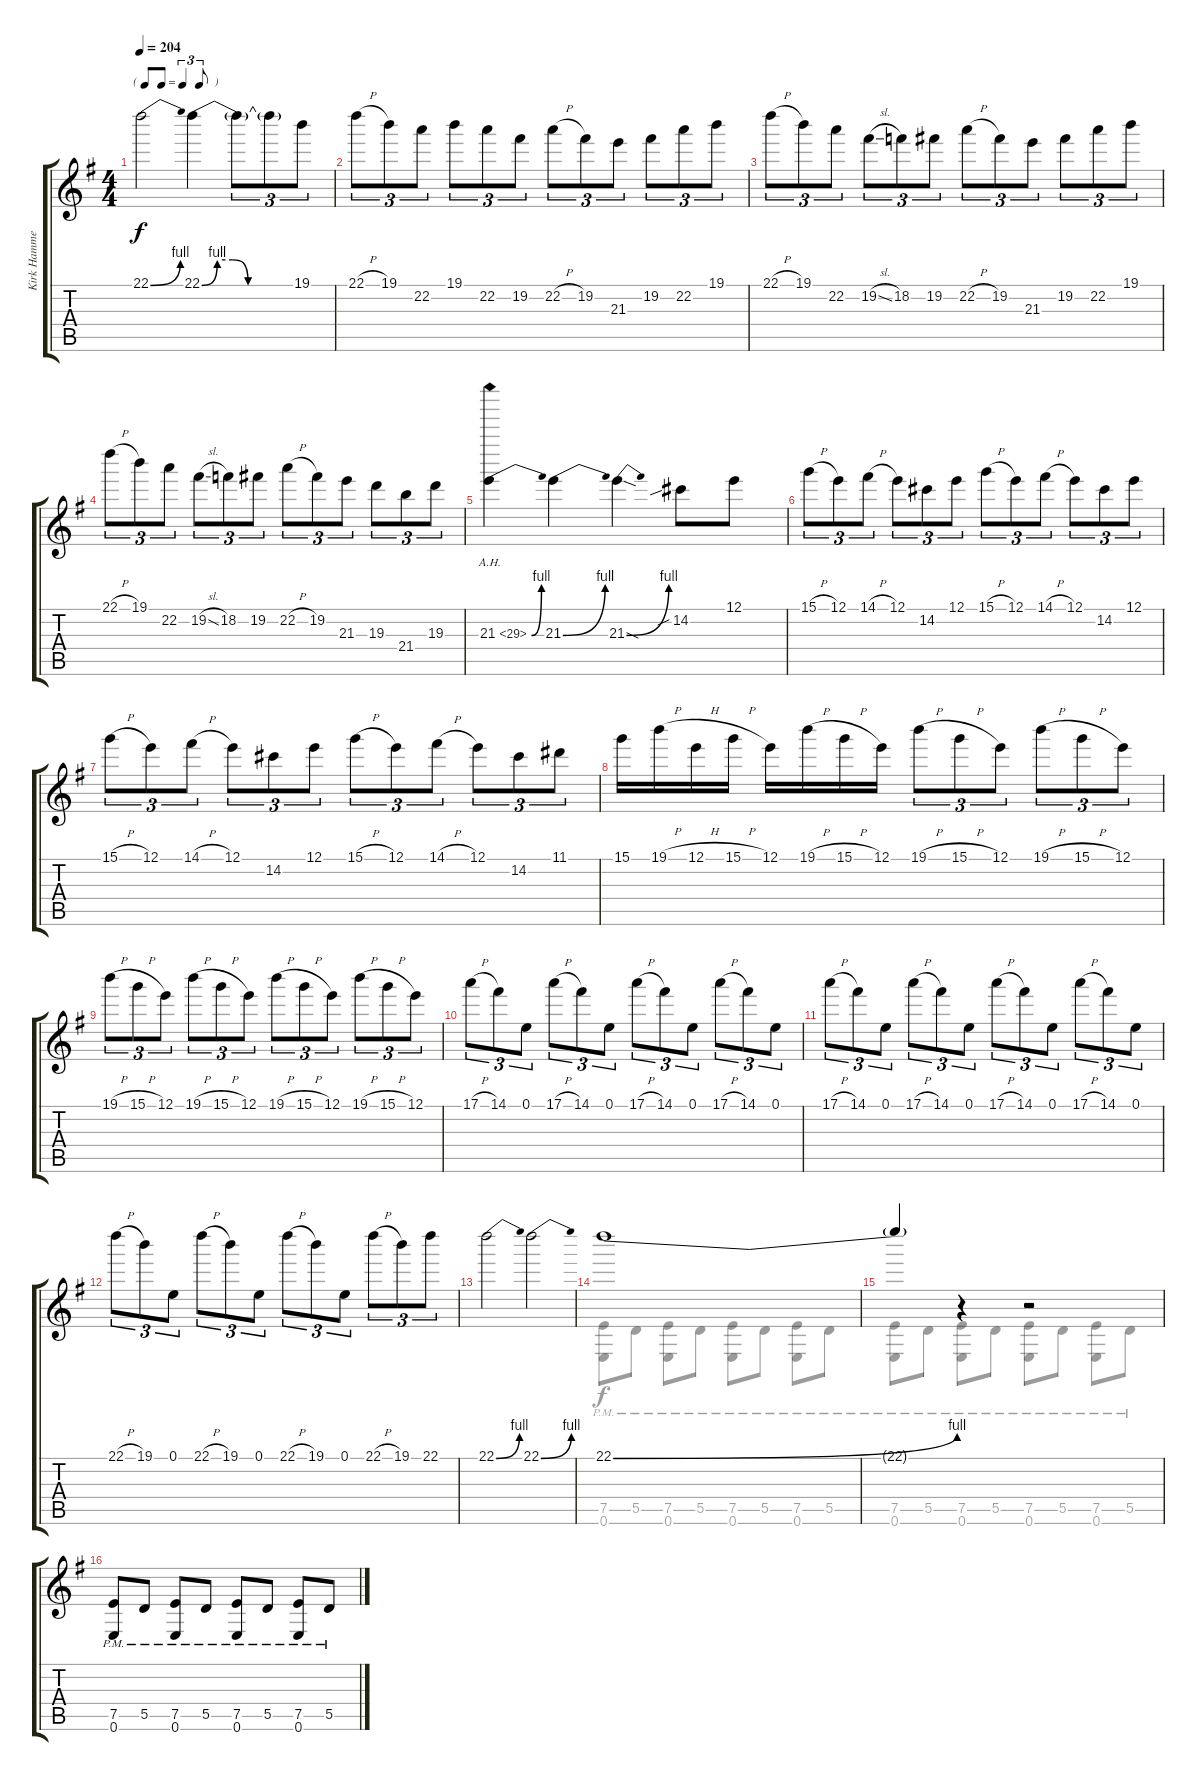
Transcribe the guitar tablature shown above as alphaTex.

\track ("Kirk Hammett" "Kirk Hamme") {instrument distortionguitar}
\staff {score tabs}
\tuning (E4 B3 G3 D3 A2 E2) {hide}
\voice
\ts (4 4)
\tf triplet8th
\tempo 204
\clef g2
\ks eminor
22.1{be (bend 0 0 60 4)}.2{dy f} 22.1{be (custom 0 0 10 4 20 4 30 0 60 0)}.4 22.1{t}.8{tu (3 2)} 22.1{t}.8{tu (3 2)} 19.1.8{tu (3 2)} |
22.1{h}.8{tu (3 2)} 19.1.8{tu (3 2)} 22.2.8{tu (3 2)} 19.1.8{tu (3 2)} 22.2.8{tu (3 2)} 19.2.8{tu (3 2)} 22.2{h}.8{tu (3 2)} 19.2.8{tu (3 2)} 21.3.8{tu (3 2)} 19.2.8{tu (3 2)} 22.2.8{tu (3 2)} 19.1.8{tu (3 2)} |
22.1{h}.8{tu (3 2)} 19.1.8{tu (3 2)} 22.2.8{tu (3 2)} 19.2{sl}.8{tu (3 2)} 18.2.8{tu (3 2)} 19.2.8{tu (3 2)} 22.2{h}.8{tu (3 2)} 19.2.8{tu (3 2)} 21.3.8{tu (3 2)} 19.2.8{tu (3 2)} 22.2.8{tu (3 2)} 19.1.8{tu (3 2)} |
22.1{h}.8{tu (3 2)} 19.1.8{tu (3 2)} 22.2.8{tu (3 2)} 19.2{sl}.8{tu (3 2)} 18.2.8{tu (3 2)} 19.2.8{tu (3 2)} 22.2{h}.8{tu (3 2)} 19.2.8{tu (3 2)} 21.3.8{tu (3 2)} 19.3.8{tu (3 2)} 21.4.8{tu (3 2)} 19.3.8{tu (3 2)} |
21.3{be (bend 0 0 60 4) ah 8}.4 21.3{be (bend 0 0 60 4)}.4 21.3{be (bend 0 0 60 4) sod}.4 14.2{sib}.8 12.1.8 |
15.1{h}.8{tu (3 2)} 12.1.8{tu (3 2)} 14.1{h}.8{tu (3 2)} 12.1.8{tu (3 2)} 14.2.8{tu (3 2)} 12.1.8{tu (3 2)} 15.1{h}.8{tu (3 2)} 12.1.8{tu (3 2)} 14.1{h}.8{tu (3 2)} 12.1.8{tu (3 2)} 14.2.8{tu (3 2)} 12.1.8{tu (3 2)} |
15.1{h}.8{tu (3 2)} 12.1.8{tu (3 2)} 14.1{h}.8{tu (3 2)} 12.1.8{tu (3 2)} 14.2.8{tu (3 2)} 12.1.8{tu (3 2)} 15.1{h}.8{tu (3 2)} 12.1.8{tu (3 2)} 14.1{h}.8{tu (3 2)} 12.1.8{tu (3 2)} 14.2.8{tu (3 2)} 11.1.8{tu (3 2)} |
15.1.16 19.1{h}.16 12.1{h}.16 15.1{h}.16 12.1.16 19.1{h}.16 15.1{h}.16 12.1.16 19.1{h}.8{tu (3 2)} 15.1{h}.8{tu (3 2)} 12.1.8{tu (3 2)} 19.1{h}.8{tu (3 2)} 15.1{h}.8{tu (3 2)} 12.1.8{tu (3 2)} |
19.1{h}.8{tu (3 2)} 15.1{h}.8{tu (3 2)} 12.1.8{tu (3 2)} 19.1{h}.8{tu (3 2)} 15.1{h}.8{tu (3 2)} 12.1.8{tu (3 2)} 19.1{h}.8{tu (3 2)} 15.1{h}.8{tu (3 2)} 12.1.8{tu (3 2)} 19.1{h}.8{tu (3 2)} 15.1{h}.8{tu (3 2)} 12.1.8{tu (3 2)} |
17.1{h}.8{tu (3 2)} 14.1.8{tu (3 2)} 0.1.8{tu (3 2)} 17.1{h}.8{tu (3 2)} 14.1.8{tu (3 2)} 0.1.8{tu (3 2)} 17.1{h}.8{tu (3 2)} 14.1.8{tu (3 2)} 0.1.8{tu (3 2)} 17.1{h}.8{tu (3 2)} 14.1.8{tu (3 2)} 0.1.8{tu (3 2)} |
17.1{h}.8{tu (3 2)} 14.1.8{tu (3 2)} 0.1.8{tu (3 2)} 17.1{h}.8{tu (3 2)} 14.1.8{tu (3 2)} 0.1.8{tu (3 2)} 17.1{h}.8{tu (3 2)} 14.1.8{tu (3 2)} 0.1.8{tu (3 2)} 17.1{h}.8{tu (3 2)} 14.1.8{tu (3 2)} 0.1.8{tu (3 2)} |
22.1{h}.8{tu (3 2)} 19.1.8{tu (3 2)} 0.1.8{tu (3 2)} 22.1{h}.8{tu (3 2)} 19.1.8{tu (3 2)} 0.1.8{tu (3 2)} 22.1{h}.8{tu (3 2)} 19.1.8{tu (3 2)} 0.1.8{tu (3 2)} 22.1{h}.8{tu (3 2)} 19.1.8{tu (3 2)} 22.1.8{tu (3 2)} |
22.1{be (bend 0 0 60 4)}.2 22.1{be (bend 0 0 60 4)}.2 |
22.1{be (bend 0 0 60 4)}.1 |
22.1{t}.4 r.4 r.2 |
(7.5{pm} 0.6{pm}).8 5.5{pm}.8 (7.5{pm} 0.6{pm}).8 5.5{pm}.8 (7.5{pm} 0.6{pm}).8 5.5{pm}.8 (7.5{pm} 0.6{pm}).8 5.5{pm}.8
\voice
\clef g2
\ottava regular
\simile none
\ks eminor
|
|
|
|
|
|
|
|
|
|
|
|
|
(7.5{pm} 0.6{pm}).8 5.5{pm}.8 (7.5{pm} 0.6{pm}).8 5.5{pm}.8 (7.5{pm} 0.6{pm}).8 5.5{pm}.8 (7.5{pm} 0.6{pm}).8 5.5{pm}.8 |
(7.5{pm} 0.6{pm}).8 5.5{pm}.8 (7.5{pm} 0.6{pm}).8 5.5{pm}.8 (7.5{pm} 0.6{pm}).8 5.5{pm}.8 (7.5{pm} 0.6{pm}).8 5.5{pm}.8 |
